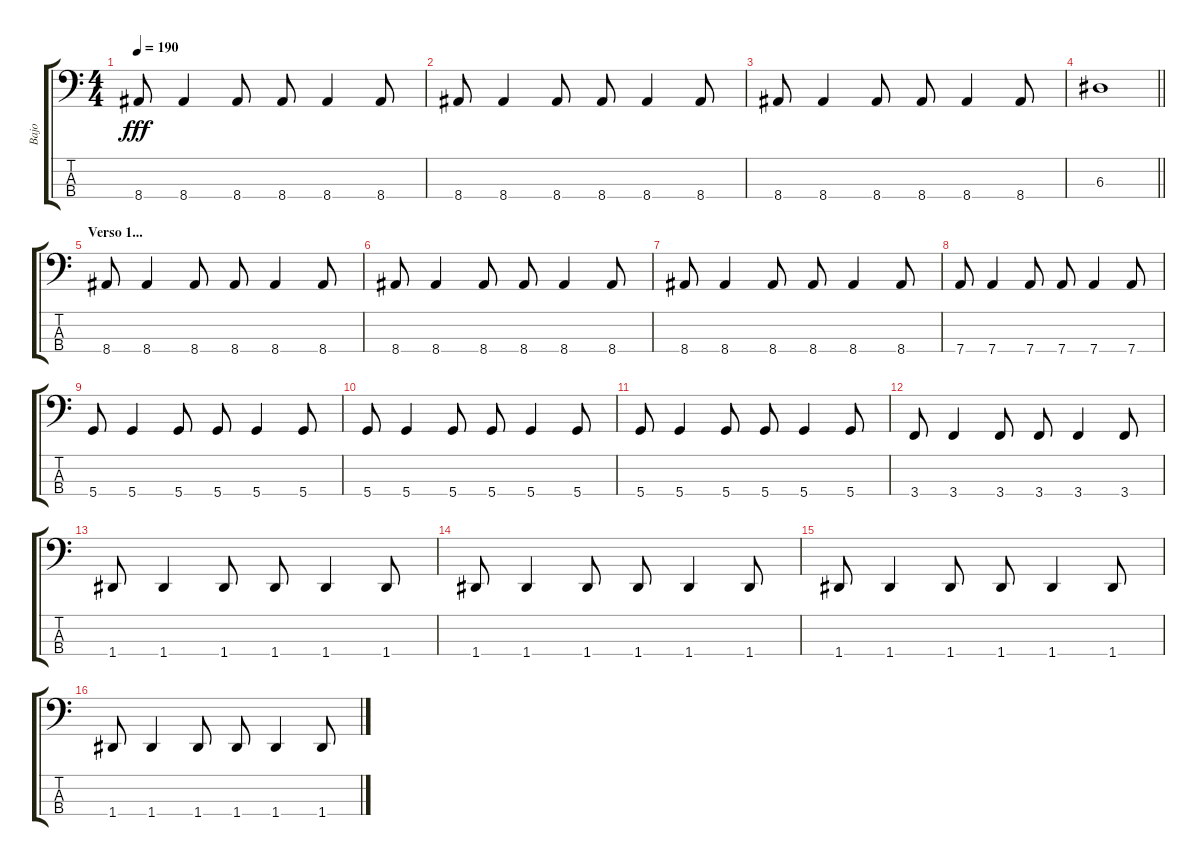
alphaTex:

\track ("Bajo" "Bajo") {instrument electricbasspick}
\staff {score tabs}
\tuning (G2 D2 A1 D1) {hide}
\ts (4 4)
\tempo 190
\clef f4
\ks c
8.4.8{dy fff} 8.4.4 8.4.8 8.4.8 8.4.4 8.4.8 |
8.4.8 8.4.4 8.4.8 8.4.8 8.4.4 8.4.8 |
8.4.8 8.4.4 8.4.8 8.4.8 8.4.4 8.4.8 |
\barLineRight lightlight
6.3.1 |
\section ("" "Verso 1...")
8.4.8 8.4.4 8.4.8 8.4.8 8.4.4 8.4.8 |
8.4.8 8.4.4 8.4.8 8.4.8 8.4.4 8.4.8 |
8.4.8 8.4.4 8.4.8 8.4.8 8.4.4 8.4.8 |
7.4.8 7.4.4 7.4.8 7.4.8 7.4.4 7.4.8 |
5.4.8 5.4.4 5.4.8 5.4.8 5.4.4 5.4.8 |
5.4.8 5.4.4 5.4.8 5.4.8 5.4.4 5.4.8 |
5.4.8 5.4.4 5.4.8 5.4.8 5.4.4 5.4.8 |
3.4.8 3.4.4 3.4.8 3.4.8 3.4.4 3.4.8 |
1.4.8 1.4.4 1.4.8 1.4.8 1.4.4 1.4.8 |
1.4.8 1.4.4 1.4.8 1.4.8 1.4.4 1.4.8 |
1.4.8 1.4.4 1.4.8 1.4.8 1.4.4 1.4.8 |
1.4.8 1.4.4 1.4.8 1.4.8 1.4.4 1.4.8
